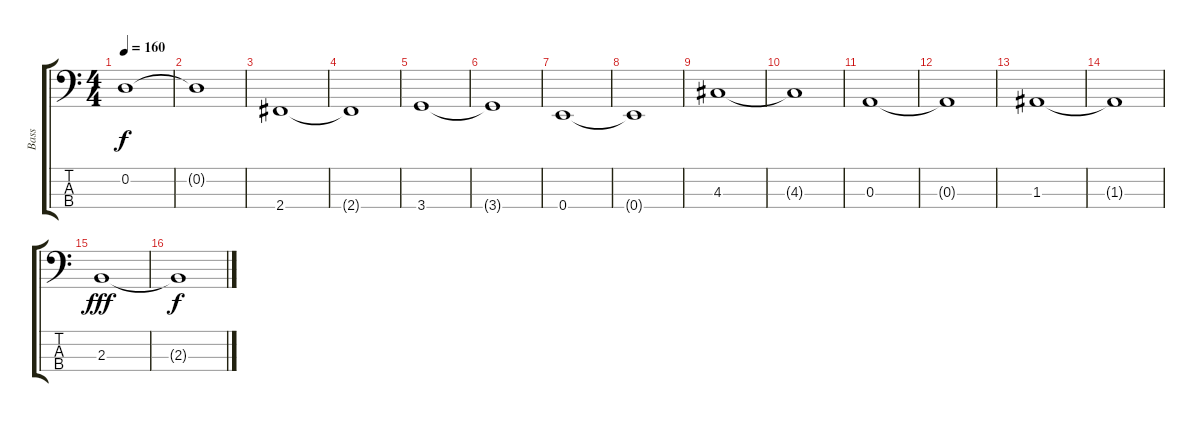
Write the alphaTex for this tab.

\track ("Bass" "Bass") {instrument fretlessbass}
\staff {score tabs}
\tuning (G2 D2 A1 E1) {hide}
\ts (4 4)
\tempo 160
\clef f4
\ks c
0.2.1{dy f} |
0.2{t}.1 |
2.4.1 |
2.4{t}.1 |
3.4.1 |
3.4{t}.1 |
0.4.1 |
0.4{t}.1 |
4.3.1 |
4.3{t}.1 |
0.3.1 |
0.3{t}.1 |
1.3.1 |
1.3{t}.1 |
2.3.1{dy fff} |
2.3{t}.1{dy f}
